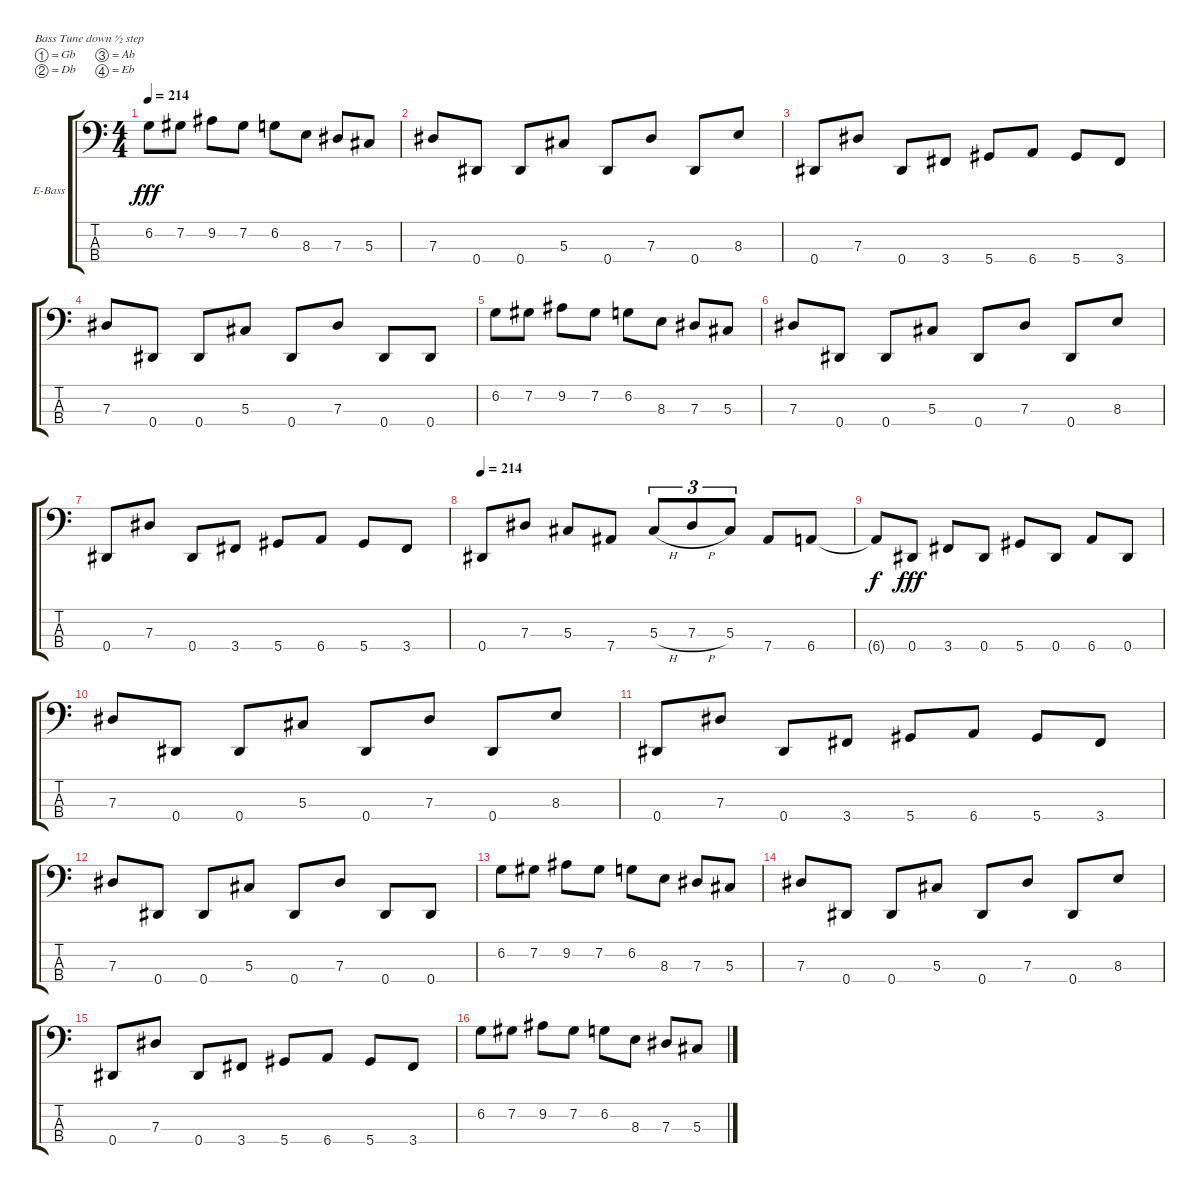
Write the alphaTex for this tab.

\bracketExtendMode groupsimilarinstruments
\firstSystemTrackNameOrientation horizontal
\otherSystemsTrackNameOrientation horizontal
\track ("Arif Mirabdolbaghi" "E-Bass") {instrument electricbassfinger}
\staff {score tabs}
\tuning (Gb2 Db2 Ab1 Eb1)
\ts (4 4)
\beaming (8 2 2 2 2)
\tempo 214
\clef f4
\ks c
6.2.8{dy fff instrument electricbassfinger} 7.2.8 9.2.8 7.2.8 6.2.8 8.3.8 7.3.8 5.3.8 |
7.3.8 0.4.8 0.4.8 5.3.8 0.4.8 7.3.8 0.4.8 8.3.8 |
0.4.8 7.3.8 0.4.8 3.4.8 5.4.8 6.4.8 5.4.8 3.4.8 |
7.3.8 0.4.8 0.4.8 5.3.8 0.4.8 7.3.8 0.4.8 0.4.8 |
6.2.8 7.2.8 9.2.8 7.2.8 6.2.8 8.3.8 7.3.8 5.3.8 |
7.3.8 0.4.8 0.4.8 5.3.8 0.4.8 7.3.8 0.4.8 8.3.8 |
0.4.8 7.3.8 0.4.8 3.4.8 5.4.8 6.4.8 5.4.8 3.4.8 |
\tempo 214
0.4.8 7.3.8 5.3.8 7.4.8 5.3{h}.8{tu (3 2)} 7.3{h}.8{tu (3 2)} 5.3.8{tu (3 2)} 7.4.8 6.4.8 |
6.4{t}.8{dy f} 0.4.8{dy fff} 3.4.8 0.4.8 5.4.8 0.4.8 6.4.8 0.4.8 |
7.3.8 0.4.8 0.4.8 5.3.8 0.4.8 7.3.8 0.4.8 8.3.8 |
0.4.8 7.3.8 0.4.8 3.4.8 5.4.8 6.4.8 5.4.8 3.4.8 |
7.3.8 0.4.8 0.4.8 5.3.8 0.4.8 7.3.8 0.4.8 0.4.8 |
6.2.8 7.2.8 9.2.8 7.2.8 6.2.8 8.3.8 7.3.8 5.3.8 |
7.3.8 0.4.8 0.4.8 5.3.8 0.4.8 7.3.8 0.4.8 8.3.8 |
0.4.8 7.3.8 0.4.8 3.4.8 5.4.8 6.4.8 5.4.8 3.4.8 |
6.2.8 7.2.8 9.2.8 7.2.8 6.2.8 8.3.8 7.3.8 5.3.8
